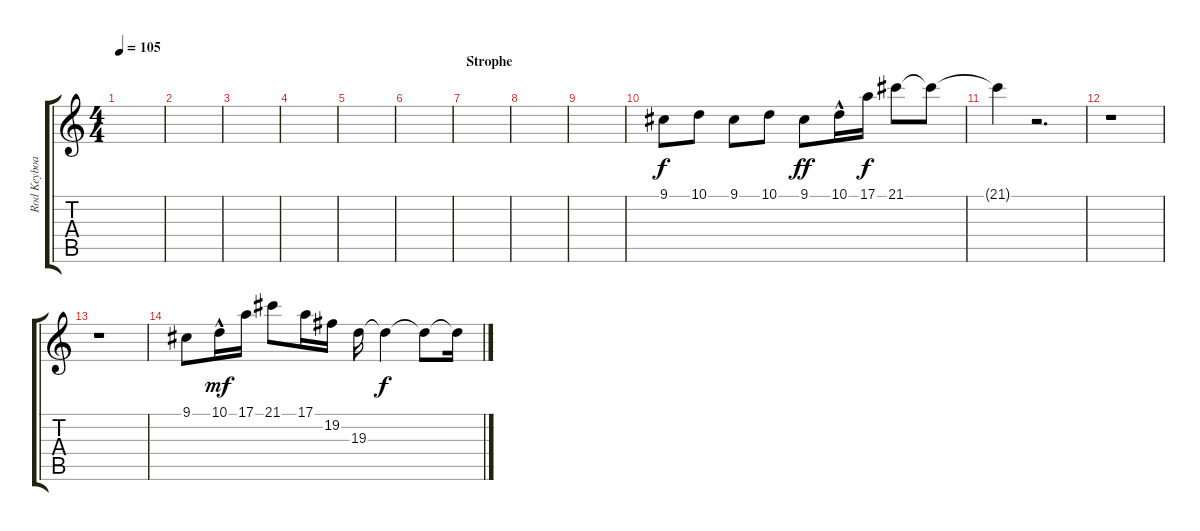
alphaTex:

\track ("Rod Keyboard I" "Rod Keyboa") {instrument stringensemble1}
\staff {score tabs}
\tuning (E4 B3 G3 D3 A2 E2) {hide}
\ts (4 4)
\tempo 105
\clef g2
\ks c
|
|
|
|
|
|
\section ("" "Strophe")
|
|
|
9.1.8 10.1.8 9.1.8 10.1.8 9.1.8{dy ff} 10.1{hac}.16 17.1.16{dy f} 21.1.8 21.1{t}.8 |
21.1{t}.4 r.2{d} |
r.1 |
r.1 |
9.1.8 10.1{hac}.16{dy mf} 17.1.16 21.1.8 17.1.16 19.2.16 19.3.16 19.3{t}.4{dy f} 19.3{t}.8 19.3{t}.16
